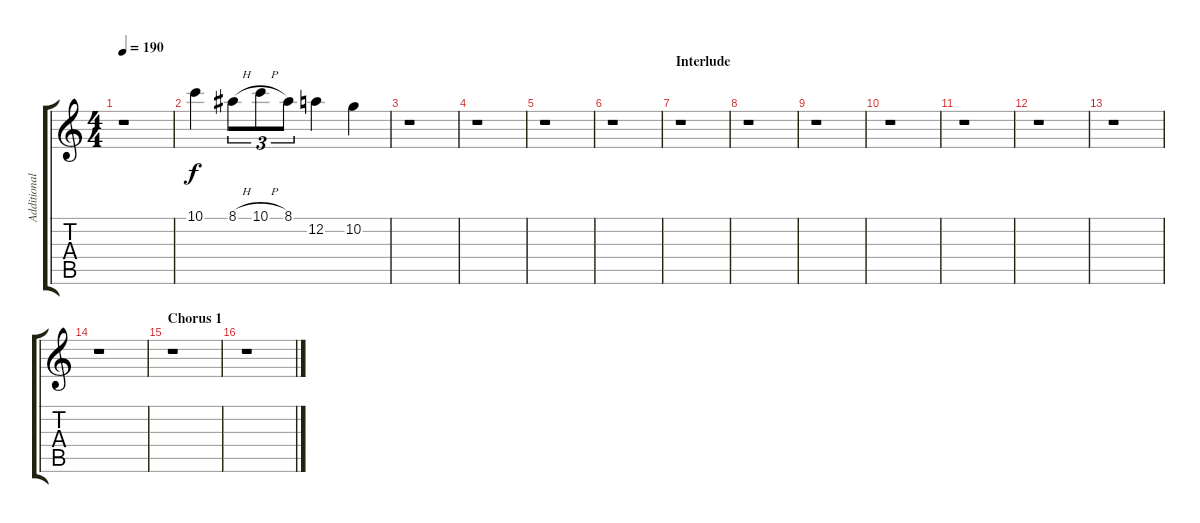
\track ("Additional Guitars" "Additional") {instrument distortionguitar}
\staff {score tabs}
\tuning (D4 A3 F3 C3 G2 D2) {hide}
\ts (4 4)
\tempo 190
\clef g2
\ks c
r.1{dy f} |
10.1.4 8.1{h}.8{tu (3 2)} 10.1{h}.8{tu (3 2)} 8.1.8{tu (3 2)} 12.2.4 10.2.4 |
r.1 |
r.1 |
r.1 |
r.1 |
\section ("" "Interlude")
r.1 |
r.1 |
r.1 |
r.1 |
r.1 |
r.1 |
r.1 |
r.1 |
\section ("" "Chorus 1")
r.1 |
r.1
